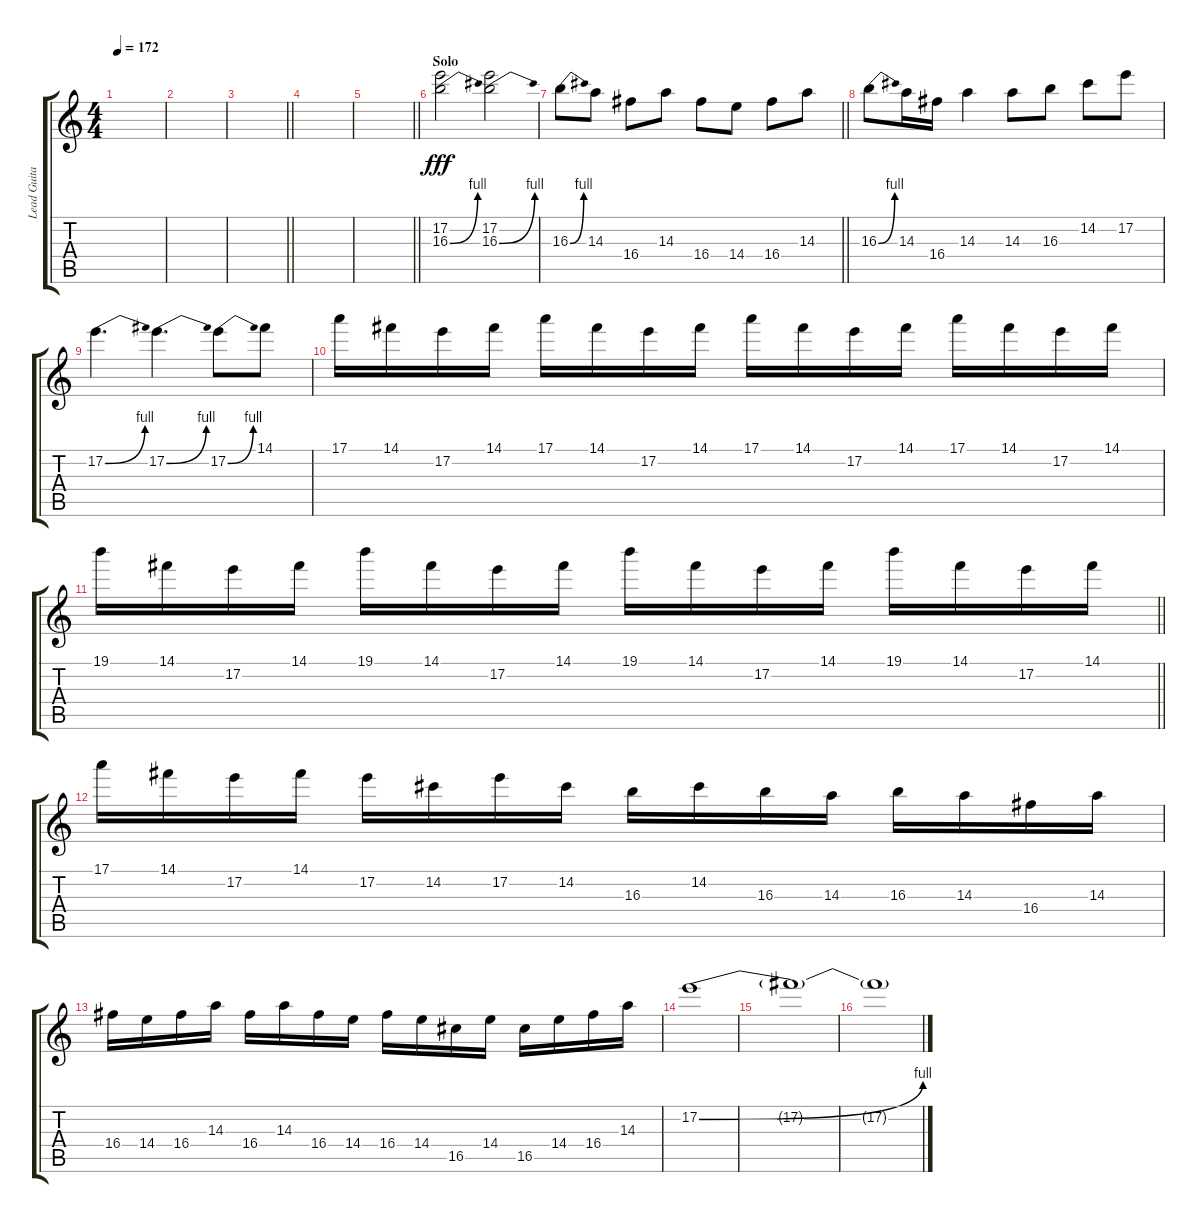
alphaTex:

\track ("Lead Guitar" "Lead Guita") {instrument distortionguitar}
\staff {score tabs}
\tuning (E4 B3 G3 D3 A2 E2) {hide}
\ts (4 4)
\tempo 172
\clef g2
\ks c
|
|
\barLineRight lightlight
|
|
\barLineRight lightlight
|
\section ("" "Solo")
(17.2 16.3{be (bend 0 0 60 4)}).2{dy fff volume 16} (17.2 16.3{be (bend 0 0 60 4)}).2 |
\barLineRight lightlight
16.3{be (bend 0 0 60 4)}.8 14.3.8 16.4.8 14.3.8 16.4.8 14.4.8 16.4.8 14.3.8 |
16.3{be (bend 0 0 60 4)}.8 14.3.16 16.4.16 14.3.4 14.3.8 16.3.8 14.2.8 17.2.8 |
17.2{be (bend 0 0 60 4)}.4{d} 17.2{be (bend 0 0 60 4)}.4{d} 17.2{be (bend 0 0 60 4)}.8 14.1.8 |
17.1.16 14.1.16 17.2.16 14.1.16 17.1.16 14.1.16 17.2.16 14.1.16 17.1.16 14.1.16 17.2.16 14.1.16 17.1.16 14.1.16 17.2.16 14.1.16 |
\barLineRight lightlight
19.1.16 14.1.16 17.2.16 14.1.16 19.1.16 14.1.16 17.2.16 14.1.16 19.1.16 14.1.16 17.2.16 14.1.16 19.1.16 14.1.16 17.2.16 14.1.16 |
17.1.16 14.1.16 17.2.16 14.1.16 17.2.16 14.2.16 17.2.16 14.2.16 16.3.16 14.2.16 16.3.16 14.3.16 16.3.16 14.3.16 16.4.16 14.3.16 |
16.4.16 14.4.16 16.4.16 14.3.16 16.4.16 14.3.16 16.4.16 14.4.16 16.4.16 14.4.16 16.5.16 14.4.16 16.5.16 14.4.16 16.4.16 14.3.16 |
17.2{be (bend 0 0 60 4)}.1 |
17.2{t}.1 |
17.2{t}.1
